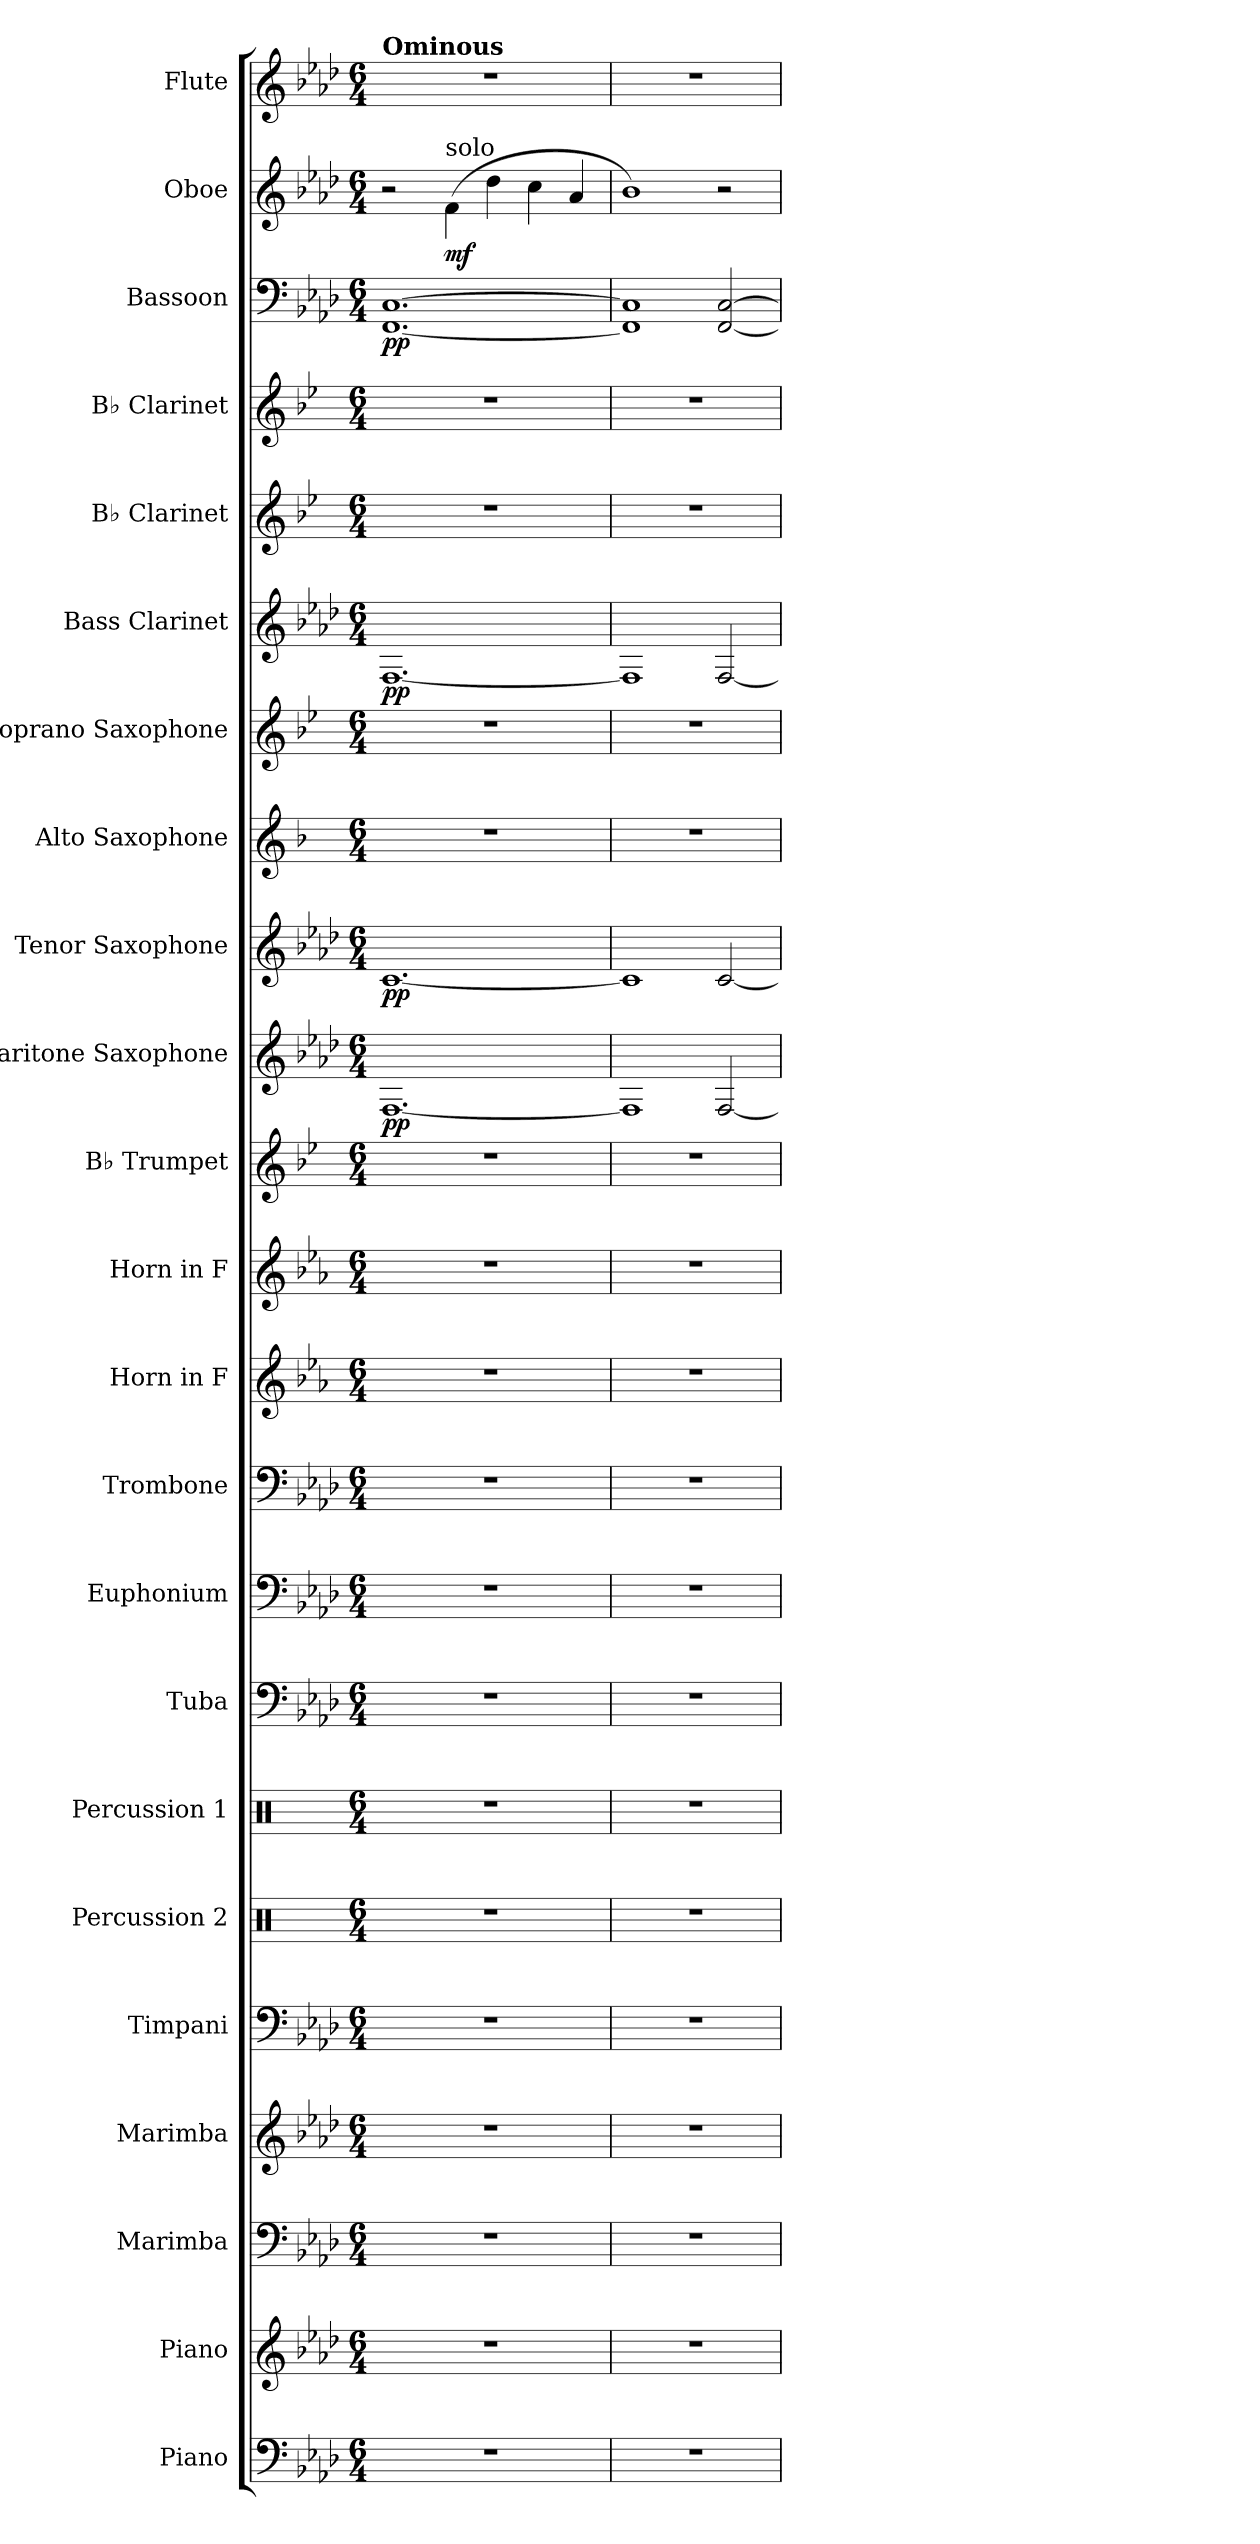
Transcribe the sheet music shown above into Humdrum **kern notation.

**kern	**kern	**kern	**kern	**kern	**kern	**kern	**kern	**kern	**kern	**kern	**kern	**kern	**kern	**dynam	**kern	**dynam	**kern	**kern	**kern	**dynam	**kern	**kern	**kern	**dynam	**kern	**dynam	**kern
*part23	*part22	*part21	*part20	*part19	*part18	*part17	*part16	*part15	*part14	*part13	*part12	*part11	*part10	*part10	*part9	*part9	*part8	*part7	*part6	*part6	*part5	*part4	*part3	*part3	*part2	*part2	*part1
*staff23	*staff22	*staff21	*staff20	*staff19	*staff18	*staff17	*staff16	*staff15	*staff14	*staff13	*staff12	*staff11	*staff10	*staff10	*staff9	*staff9	*staff8	*staff7	*staff6	*staff6	*staff5	*staff4	*staff3	*staff3	*staff2	*staff2	*staff1
*I"Piano	*I"Piano	*I"Marimba	*I"Marimba	*I"Timpani	*I"Percussion 2	*I"Percussion 1	*I"Tuba	*I"Euphonium	*I"Trombone	*I"Horn in F	*I"Horn in F	*I"B♭ Trumpet	*I"Baritone Saxophone	*	*I"Tenor Saxophone	*	*I"Alto Saxophone	*I"Soprano Saxophone	*I"Bass Clarinet	*	*I"B♭ Clarinet	*I"B♭ Clarinet	*I"Bassoon	*	*I"Oboe	*	*I"Flute
*I'Pno.	*I'Pno.	*I'Mrm.	*I'Mrm.	*I'Timp.	*I'Pr. 2	*I'Pr. 1	*I'Tu.	*I'Eu.	*I'Trb.	*	*	*I'B♭ Tpt.	*I'Bar. Sax.	*	*I'T. Sax.	*	*I'A. Sax.	*I'S. Sax.	*I'B. Cl.	*	*I'B♭ Cl.	*I'B♭ Cl.	*I'Bsn.	*	*I'Ob.	*	*I'Fl.
*clefF4	*clefG2	*clefF4	*clefG2	*clefF4	*clefX	*clefX	*clefF4	*clefF4	*clefF4	*clefG2	*clefG2	*clefG2	*clefG2	*	*clefG2	*	*clefG2	*clefG2	*clefG2	*	*clefG2	*clefG2	*clefF4	*	*clefG2	*	*clefG2
*	*	*	*	*	*	*	*	*	*	*ITrd4c7	*ITrd4c7	*ITrd1c2	*ITrd12c21	*	*ITrd8c14	*	*ITrd5c9	*ITrd1c2	*ITrd8c14	*	*ITrd1c2	*ITrd1c2	*	*	*	*	*
*k[b-e-a-d-]	*k[b-e-a-d-]	*k[b-e-a-d-]	*k[b-e-a-d-]	*k[b-e-a-d-]	*k[]	*k[]	*k[b-e-a-d-]	*k[b-e-a-d-]	*k[b-e-a-d-]	*k[b-e-a-d-]	*k[b-e-a-d-]	*k[b-e-a-d-]	*k[b-e-a-d-]	*	*k[b-e-a-d-]	*	*k[b-e-a-d-]	*k[b-e-a-d-]	*k[b-e-a-d-]	*	*k[b-e-a-d-]	*k[b-e-a-d-]	*k[b-e-a-d-]	*	*k[b-e-a-d-]	*	*k[b-e-a-d-]
*M6/4	*M6/4	*M6/4	*M6/4	*M6/4	*M6/4	*M6/4	*M6/4	*M6/4	*M6/4	*M6/4	*M6/4	*M6/4	*M6/4	*	*M6/4	*	*M6/4	*M6/4	*M6/4	*	*M6/4	*M6/4	*M6/4	*	*M6/4	*	*M6/4
*MM42	*MM42	*MM42	*MM42	*MM42	*MM42	*MM42	*MM42	*MM42	*MM42	*MM42	*MM42	*MM42	*MM42	*	*MM42	*	*MM42	*MM42	*MM42	*	*MM42	*MM42	*MM42	*	*MM42	*	*MM42
=1	=1	=1	=1	=1	=1	=1	=1	=1	=1	=1	=1	=1	=1	=1	=1	=1	=1	=1	=1	=1	=1	=1	=1	=1	=1	=1	=1
!	!	!	!	!	!	!	!	!	!	!	!	!	!	!	!	!	!	!	!	!	!	!	!	!	!	!	!LO:TX:a:B:t=Ominous
!	!	!	!	!	!	!	!	!	!	!	!	!	!	!LO:DY:b	!	!LO:DY:b	!	!	!	!LO:DY:b	!	!	!	!LO:DY:b	!	!	!
1.r	1.r	1.r	1.r	1.r	1.r	1.r	1.r	1.r	1.r	1.r	1.r	1.r	[1.FF	pp	[1.C	pp	1.r	1.r	[1.FF	pp	1.r	1.r	[1.FF [1.C	pp	2r	.	1.r
!	!	!	!	!	!	!	!	!	!	!	!	!	!	!	!	!	!	!	!	!	!	!	!	!	!LO:TX:a:t=solo	!	!
!	!	!	!	!	!	!	!	!	!	!	!	!	!	!	!	!	!	!	!	!	!	!	!	!	!	!LO:DY:b	!
.	.	.	.	.	.	.	.	.	.	.	.	.	.	.	.	.	.	.	.	.	.	.	.	.	(4f\	mf	.
.	.	.	.	.	.	.	.	.	.	.	.	.	.	.	.	.	.	.	.	.	.	.	.	.	4dd-\	.	.
.	.	.	.	.	.	.	.	.	.	.	.	.	.	.	.	.	.	.	.	.	.	.	.	.	4cc\	.	.
.	.	.	.	.	.	.	.	.	.	.	.	.	.	.	.	.	.	.	.	.	.	.	.	.	4a-/	.	.
=2	=2	=2	=2	=2	=2	=2	=2	=2	=2	=2	=2	=2	=2	=2	=2	=2	=2	=2	=2	=2	=2	=2	=2	=2	=2	=2	=2
1.r	1.r	1.r	1.r	1.r	1.r	1.r	1.r	1.r	1.r	1.r	1.r	1.r	1FF]	.	1C]	.	1.r	1.r	1FF]	.	1.r	1.r	1FF] 1C]	.	1b-)	.	1.r
.	.	.	.	.	.	.	.	.	.	.	.	.	[2FF/	.	[2C/	.	.	.	[2FF/	.	.	.	[2FF/ [2C/	.	2r	.	.
=	=	=	=	=	=	=	=	=	=	=	=	=	=	=	=	=	=	=	=	=	=	=	=	=	=	=	=
*-	*-	*-	*-	*-	*-	*-	*-	*-	*-	*-	*-	*-	*-	*-	*-	*-	*-	*-	*-	*-	*-	*-	*-	*-	*-	*-	*-
